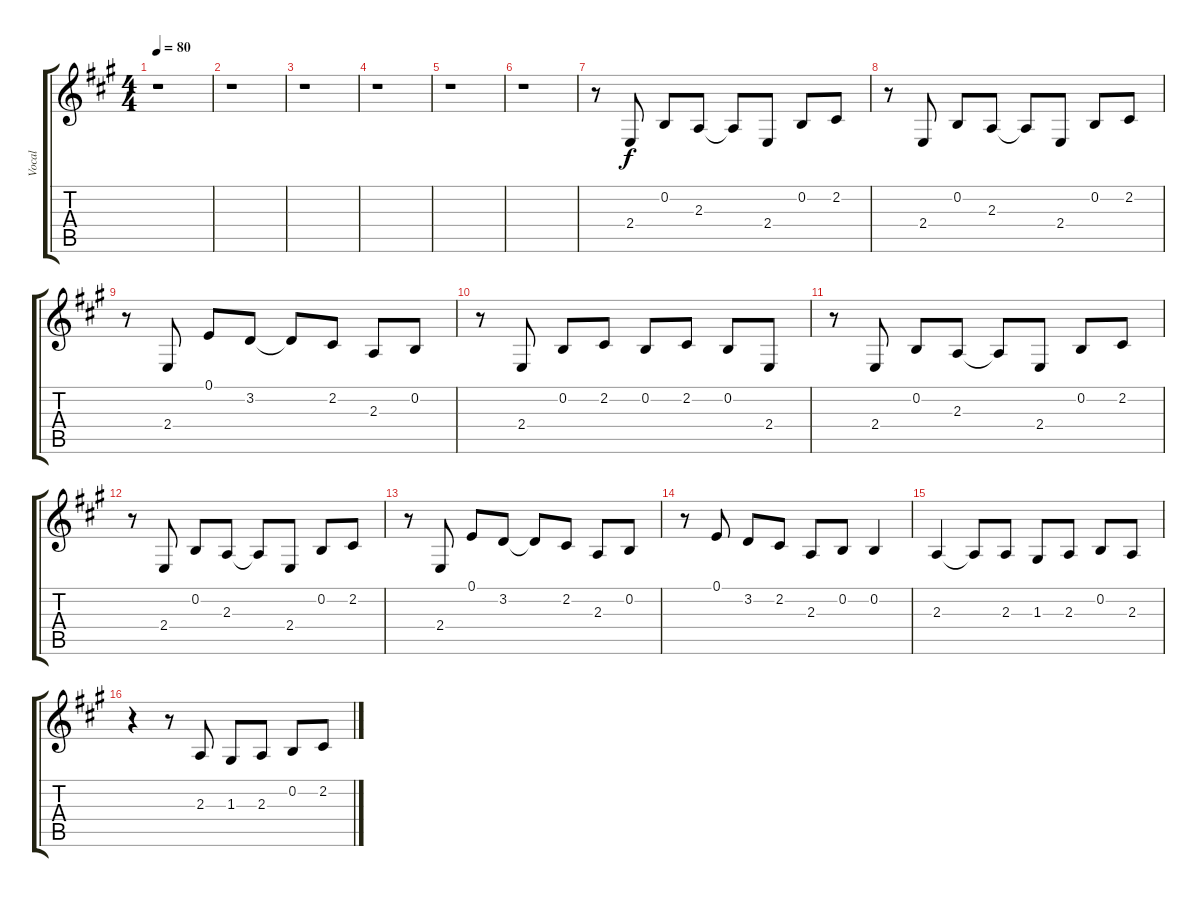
\track ("Vocal" "Vocal") {instrument flute}
\staff {score tabs}
\tuning (E4 B3 G3 D3 A2 E2) {hide}
\ts (4 4)
\tempo 80
\clef g2
\ks a
r.1{dy f instrument flute} |
r.1 |
r.1 |
r.1 |
r.1 |
r.1 |
r.8 2.4.8 0.2.8 2.3.8 2.3{t}.8 2.4.8 0.2.8 2.2.8 |
r.8 2.4.8 0.2.8 2.3.8 2.3{t}.8 2.4.8 0.2.8 2.2.8 |
r.8 2.4.8 0.1.8 3.2.8 3.2{t}.8 2.2.8 2.3.8 0.2.8 |
r.8 2.4.8 0.2.8 2.2.8 0.2.8 2.2.8 0.2.8 2.4.8 |
r.8 2.4.8 0.2.8 2.3.8 2.3{t}.8 2.4.8 0.2.8 2.2.8 |
r.8 2.4.8 0.2.8 2.3.8 2.3{t}.8 2.4.8 0.2.8 2.2.8 |
r.8 2.4.8 0.1.8 3.2.8 3.2{t}.8 2.2.8 2.3.8 0.2.8 |
r.8 0.1.8 3.2.8 2.2.8 2.3.8 0.2.8 0.2.4 |
2.3.4 2.3{t}.8 2.3.8 1.3.8 2.3.8 0.2.8 2.3.8 |
r.4 r.8 2.3.8 1.3.8 2.3.8 0.2.8 2.2.8
